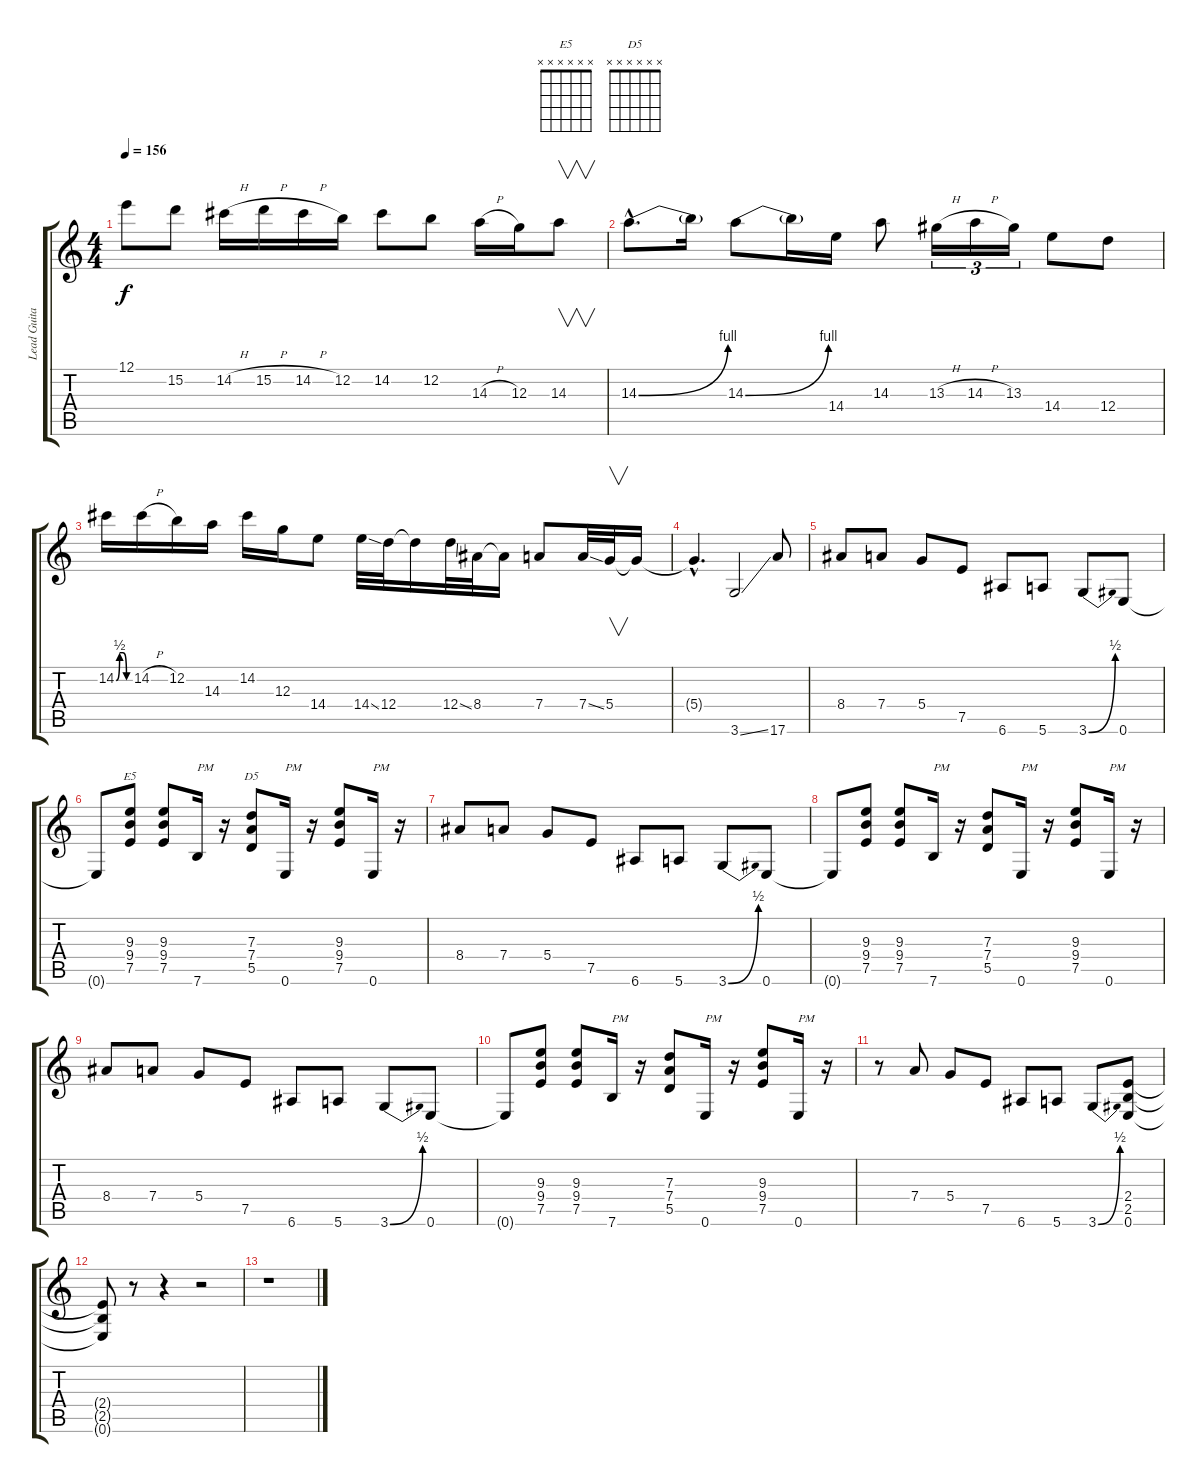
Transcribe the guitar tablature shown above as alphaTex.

\track ("Lead Guitar: Slash" "Lead Guita") {instrument overdrivenguitar}
\staff {score tabs}
\tuning (E4 B3 G3 D3 A2 E2) {hide}
\chord ("E5" x x x x x x) {firstfret 0}
\chord ("D5" x x x x x x) {firstfret 0}
\ts (4 4)
\tempo 156
\clef g2
\ks c
12.1.8{dy f} 15.2.8 14.2{h}.16 15.2{h}.16 14.2{h}.16 12.2.16 14.2.8 12.2.8 14.3{h}.16 12.3.16 14.3.8{v} |
14.3{be (bend 0 0 60 4) hac}.8{d} 14.3{t}.16 14.3{be (bend 0 0 60 4)}.8 14.3{t}.16 14.4.16 14.3.8 13.3{h}.16{tu (3 2)} 14.3{h}.16{tu (3 2)} 13.3.16{tu (3 2)} 14.4.8 12.4.8 |
14.2{be (custom 0 0 15 2 30 2 45 0 60 0)}.16 14.2{h}.16 12.2.16 14.3.16 14.2.16 12.3.16 14.4.8 14.4{ss}.32 12.4.32 12.4{t}.16 12.4{ss}.32 8.4.32 8.4{t}.16 7.4.8 7.4{ss}.32 5.4.32{v} 5.4{t}.16 |
5.4{hac t}.4{d} 3.6{ss}.2 17.6.8 |
8.4.8{instrument overdrivenguitar} 7.4.8 5.4.8 7.5.8 6.6.8 5.6.8 3.6{be (bend 0 0 60 2)}.8 0.6.8 |
0.6{t}.8 (9.3 9.4 7.5).8{ch "E5"} (9.3 9.4 7.5).8 7.6.16{txt "PM"} r.16 (7.3 7.4 5.5).8{ch "D5"} 0.6.16{txt "PM"} r.16 (9.3 9.4 7.5).8 0.6.16{txt "PM"} r.16 |
8.4.8 7.4.8 5.4.8 7.5.8 6.6.8 5.6.8 3.6{be (bend 0 0 60 2)}.8 0.6.8 |
0.6{t}.8 (9.3 9.4 7.5).8 (9.3 9.4 7.5).8 7.6.16{txt "PM"} r.16 (7.3 7.4 5.5).8 0.6.16{txt "PM"} r.16 (9.3 9.4 7.5).8 0.6.16{txt "PM"} r.16 |
8.4.8 7.4.8 5.4.8 7.5.8 6.6.8 5.6.8 3.6{be (bend 0 0 60 2)}.8 0.6.8 |
0.6{t}.8 (9.3 9.4 7.5).8 (9.3 9.4 7.5).8 7.6.16{txt "PM"} r.16 (7.3 7.4 5.5).8 0.6.16{txt "PM"} r.16 (9.3 9.4 7.5).8 0.6.16{txt "PM"} r.16 |
r.8 7.4.8 5.4.8 7.5.8 6.6.8 5.6.8 3.6{be (bend 0 0 60 2)}.8 (2.4 2.5 0.6).8 |
(2.4{t} 2.5{t} 0.6{t}).8 r.8 r.4 r.2 |
r.1
